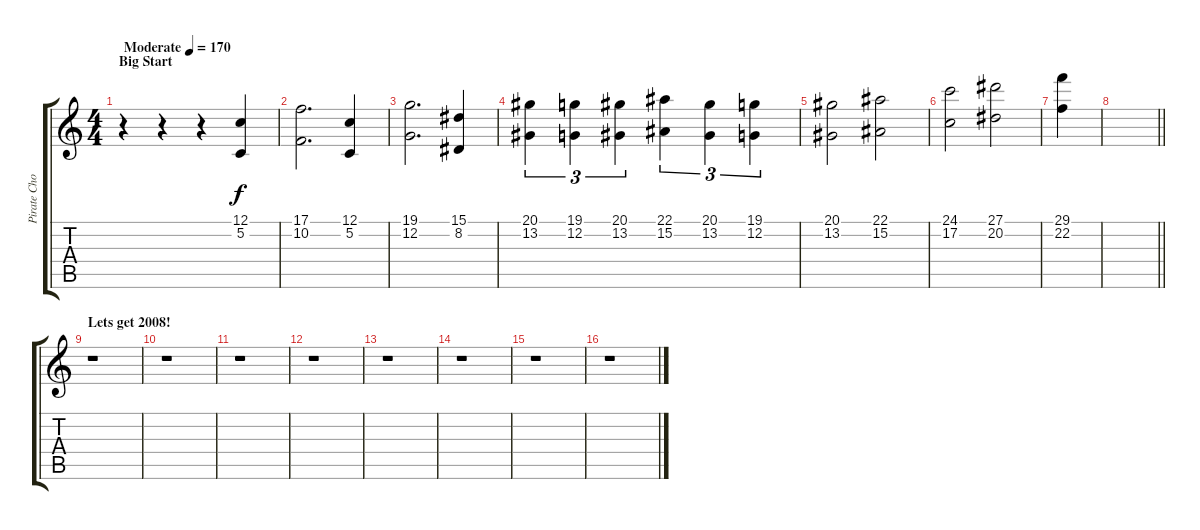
\track ("Pirate Choir" "Pirate Cho") {instrument choiraahs}
\staff {score tabs}
\tuning (C4 G3 Eb3 Bb2 F2 C2) {hide}
\ts (4 4)
\section ("" "Big Start")
\tempo (170 "Moderate")
\clef g2
\ks c
r.4{dy f instrument choiraahs} r.4 r.4 (12.1 5.2).4 |
(17.1 10.2).2{d} (12.1 5.2).4 |
(19.1 12.2).2{d} (15.1 8.2).4 |
(20.1 13.2).4{tu (3 2)} (19.1 12.2).4{tu (3 2)} (20.1 13.2).4{tu (3 2)} (22.1 15.2).4{tu (3 2)} (20.1 13.2).4{tu (3 2)} (19.1 12.2).4{tu (3 2)} |
(20.1 13.2).2 (22.1 15.2).2 |
(24.1 17.2).2 (27.1 20.2).2 |
(29.1 22.2).4 |
\barLineRight lightlight
|
\section ("" "Lets get 2008!")
r.1 |
r.1 |
r.1 |
r.1 |
r.1 |
r.1 |
r.1 |
r.1
